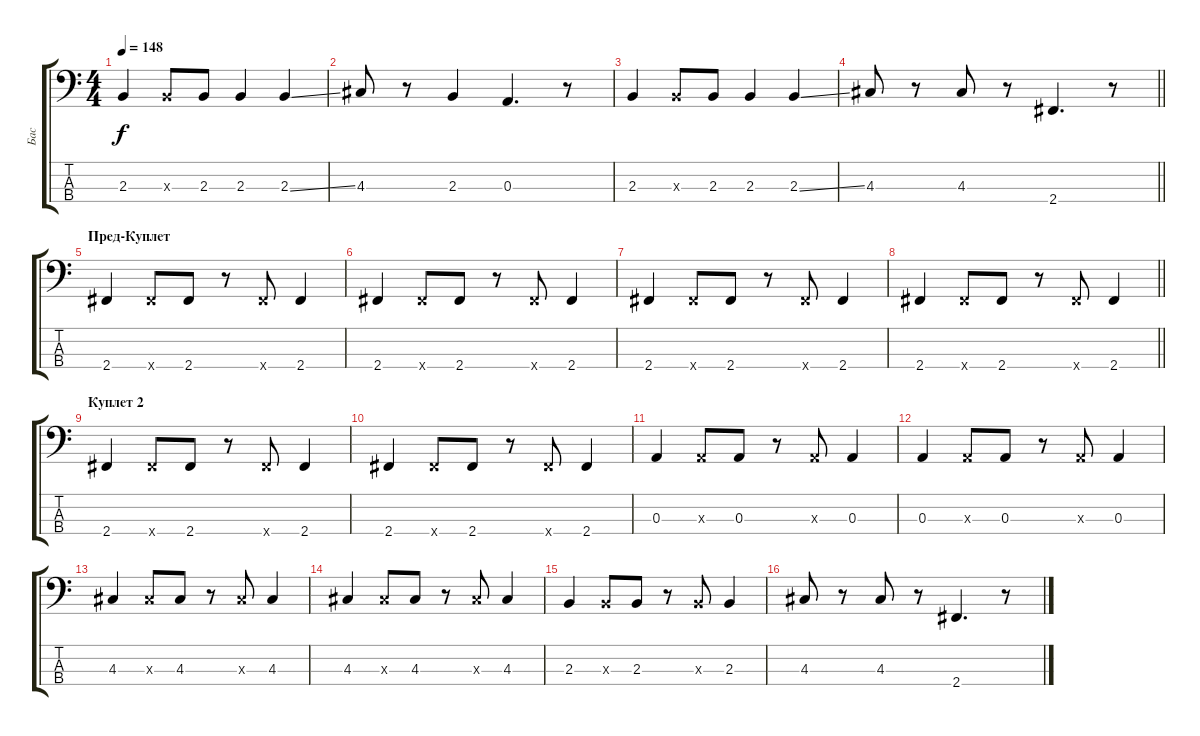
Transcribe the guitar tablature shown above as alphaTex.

\track ("Бас" "Бас") {instrument electricbassfinger}
\staff {score tabs}
\tuning (G2 D2 A1 E1) {hide}
\ts (4 4)
\tempo 148
\clef f4
\ks c
2.3.4{dy f} 2.3{x}.8 2.3.8 2.3.4 2.3{ss}.4 |
4.3.8 r.8 2.3.4 0.3.4{d} r.8 |
2.3.4 2.3{x}.8 2.3.8 2.3.4 2.3{ss}.4 |
\barLineRight lightlight
4.3.8 r.8 4.3.8 r.8 2.4.4{d} r.8 |
\section ("" "Пред-Куплет")
2.4.4 2.4{x}.8 2.4.8 r.8 2.4{x}.8 2.4.4 |
2.4.4 2.4{x}.8 2.4.8 r.8 2.4{x}.8 2.4.4 |
2.4.4 2.4{x}.8 2.4.8 r.8 2.4{x}.8 2.4.4 |
\barLineRight lightlight
2.4.4 2.4{x}.8 2.4.8 r.8 2.4{x}.8 2.4.4 |
\section ("" "Куплет 2")
2.4.4 2.4{x}.8 2.4.8 r.8 2.4{x}.8 2.4.4 |
2.4.4 2.4{x}.8 2.4.8 r.8 2.4{x}.8 2.4.4 |
0.3.4 0.3{x}.8 0.3.8 r.8 0.3{x}.8 0.3.4 |
0.3.4 0.3{x}.8 0.3.8 r.8 0.3{x}.8 0.3.4 |
4.3.4 4.3{x}.8 4.3.8 r.8 4.3{x}.8 4.3.4 |
4.3.4 4.3{x}.8 4.3.8 r.8 4.3{x}.8 4.3.4 |
2.3.4 2.3{x}.8 2.3.8 r.8 2.3{x}.8 2.3.4 |
4.3.8 r.8 4.3.8 r.8 2.4.4{d} r.8
